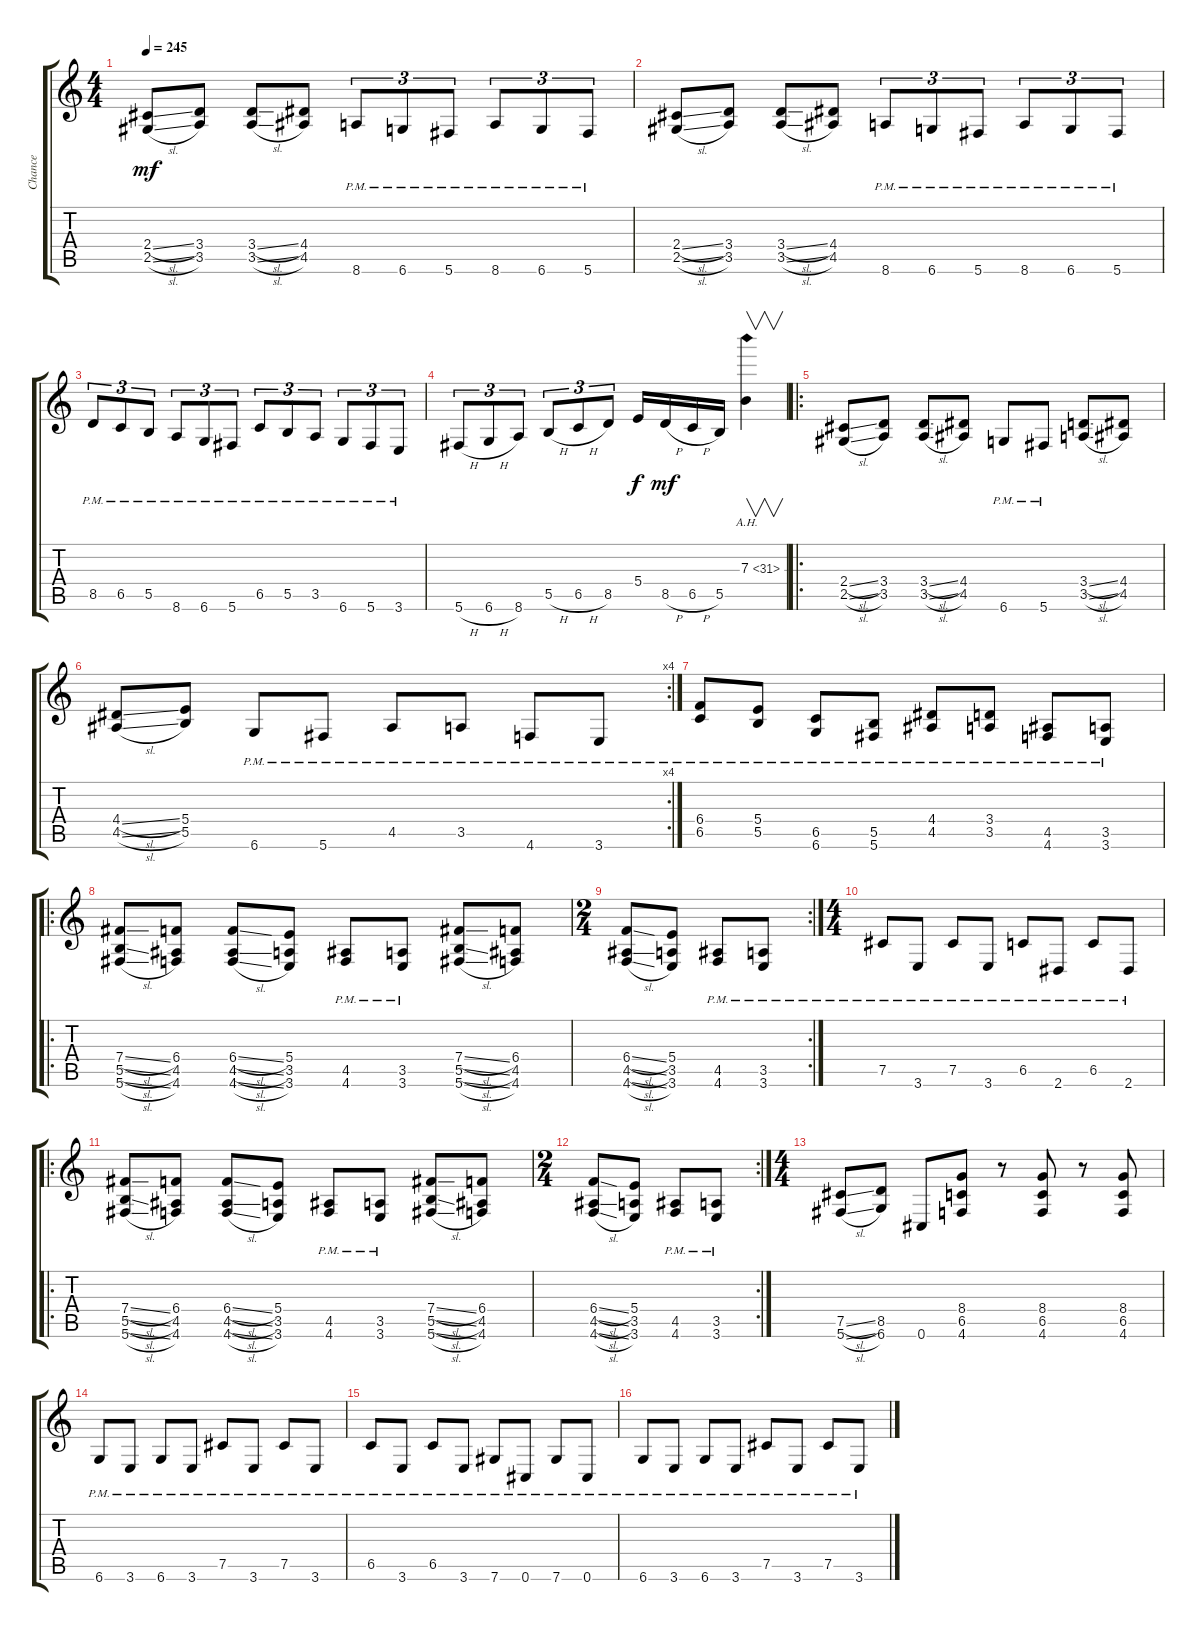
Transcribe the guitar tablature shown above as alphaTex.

\track ("Chance" "Chance") {instrument distortionguitar}
\staff {score tabs}
\tuning (Db4 Ab3 E3 B2 Gb2 Db2) {hide}
\ts (4 4)
\tempo 245
\clef g2
\ks c
(2.4{sl} 2.5{sl}).8{dy mf} (3.4 3.5).8 (3.4{sl} 3.5{sl}).8 (4.4 4.5).8 8.6{pm}.8{tu (3 2)} 6.6{pm}.8{tu (3 2)} 5.6{pm}.8{tu (3 2)} 8.6{pm}.8{tu (3 2)} 6.6{pm}.8{tu (3 2)} 5.6{pm}.8{tu (3 2)} |
(2.4{sl} 2.5{sl}).8 (3.4 3.5).8 (3.4{sl} 3.5{sl}).8 (4.4 4.5).8 8.6{pm}.8{tu (3 2)} 6.6{pm}.8{tu (3 2)} 5.6{pm}.8{tu (3 2)} 8.6{pm}.8{tu (3 2)} 6.6{pm}.8{tu (3 2)} 5.6{pm}.8{tu (3 2)} |
8.5{pm}.8{tu (3 2)} 6.5{pm}.8{tu (3 2)} 5.5{pm}.8{tu (3 2)} 8.6{pm}.8{tu (3 2)} 6.6{pm}.8{tu (3 2)} 5.6{pm}.8{tu (3 2)} 6.5{pm}.8{tu (3 2)} 5.5{pm}.8{tu (3 2)} 3.5{pm}.8{tu (3 2)} 6.6{pm}.8{tu (3 2)} 5.6{pm}.8{tu (3 2)} 3.6{pm}.8{tu (3 2)} |
5.6{h}.8{tu (3 2)} 6.6{h}.8{tu (3 2)} 8.6.8{tu (3 2)} 5.5{h}.8{tu (3 2)} 6.5{h}.8{tu (3 2)} 8.5.8{tu (3 2)} 5.4.16{dy f} 8.5{h}.16{dy mf} 6.5{h}.16 5.5.16 7.3{ah 24}.4{v} |
\ro
(2.4{sl} 2.5{sl}).8 (3.4 3.5).8 (3.4{sl} 3.5{sl}).8 (4.4 4.5).8 6.6{pm}.8 5.6{pm}.8 (3.4{sl} 3.5{sl}).8 (4.4 4.5).8 |
\rc 4
(4.4{sl} 4.5{sl}).8 (5.4 5.5).8 6.6{pm}.8 5.6{pm}.8 4.5{pm}.8 3.5{pm}.8 4.6{pm}.8 3.6{pm}.8 |
(6.4{pm} 6.5{pm}).8 (5.4{pm} 5.5{pm}).8 (6.5{pm} 6.6{pm}).8 (5.5{pm} 5.6{pm}).8 (4.4{pm} 4.5{pm}).8 (3.4{pm} 3.5{pm}).8 (4.5{pm} 4.6{pm}).8 (3.5{pm} 3.6{pm}).8 |
\ro
(7.4{sl} 5.5{sl} 5.6{sl}).8 (6.4 4.5 4.6).8 (6.4{sl} 4.5{sl} 4.6{sl}).8 (5.4 3.5 3.6).8 (4.5{pm} 4.6{pm}).8 (3.5{pm} 3.6{pm}).8 (7.4{sl} 5.5{sl} 5.6{sl}).8 (6.4 4.5 4.6).8 |
\rc 2
\ts (2 4)
(6.4{sl} 4.5{sl} 4.6{sl}).8 (5.4 3.5 3.6).8 (4.5{pm} 4.6{pm}).8 (3.5{pm} 3.6{pm}).8 |
\ts (4 4)
7.5{pm}.8 3.6{pm}.8 7.5{pm}.8 3.6{pm}.8 6.5{pm}.8 2.6{pm}.8 6.5{pm}.8 2.6{pm}.8 |
\ro
(7.4{sl} 5.5{sl} 5.6{sl}).8 (6.4 4.5 4.6).8 (6.4{sl} 4.5{sl} 4.6{sl}).8 (5.4 3.5 3.6).8 (4.5{pm} 4.6{pm}).8 (3.5{pm} 3.6{pm}).8 (7.4{sl} 5.5{sl} 5.6{sl}).8 (6.4 4.5 4.6).8 |
\rc 2
\ts (2 4)
(6.4{sl} 4.5{sl} 4.6{sl}).8 (5.4 3.5 3.6).8 (4.5{pm} 4.6{pm}).8 (3.5{pm} 3.6{pm}).8 |
\ts (4 4)
(7.5{sl} 5.6{sl}).8 (8.5 6.6).8 0.6.8 (8.4 6.5 4.6).8 r.8 (8.4 6.5 4.6).8 r.8 (8.4 6.5 4.6).8 |
6.6{pm}.8 3.6{pm}.8 6.6{pm}.8 3.6{pm}.8 7.5{pm}.8 3.6{pm}.8 7.5{pm}.8 3.6{pm}.8 |
6.5{pm}.8 3.6{pm}.8 6.5{pm}.8 3.6{pm}.8 7.6{pm}.8 0.6{pm}.8 7.6{pm}.8 0.6{pm}.8 |
6.6{pm}.8 3.6{pm}.8 6.6{pm}.8 3.6{pm}.8 7.5{pm}.8 3.6{pm}.8 7.5{pm}.8 3.6{pm}.8
